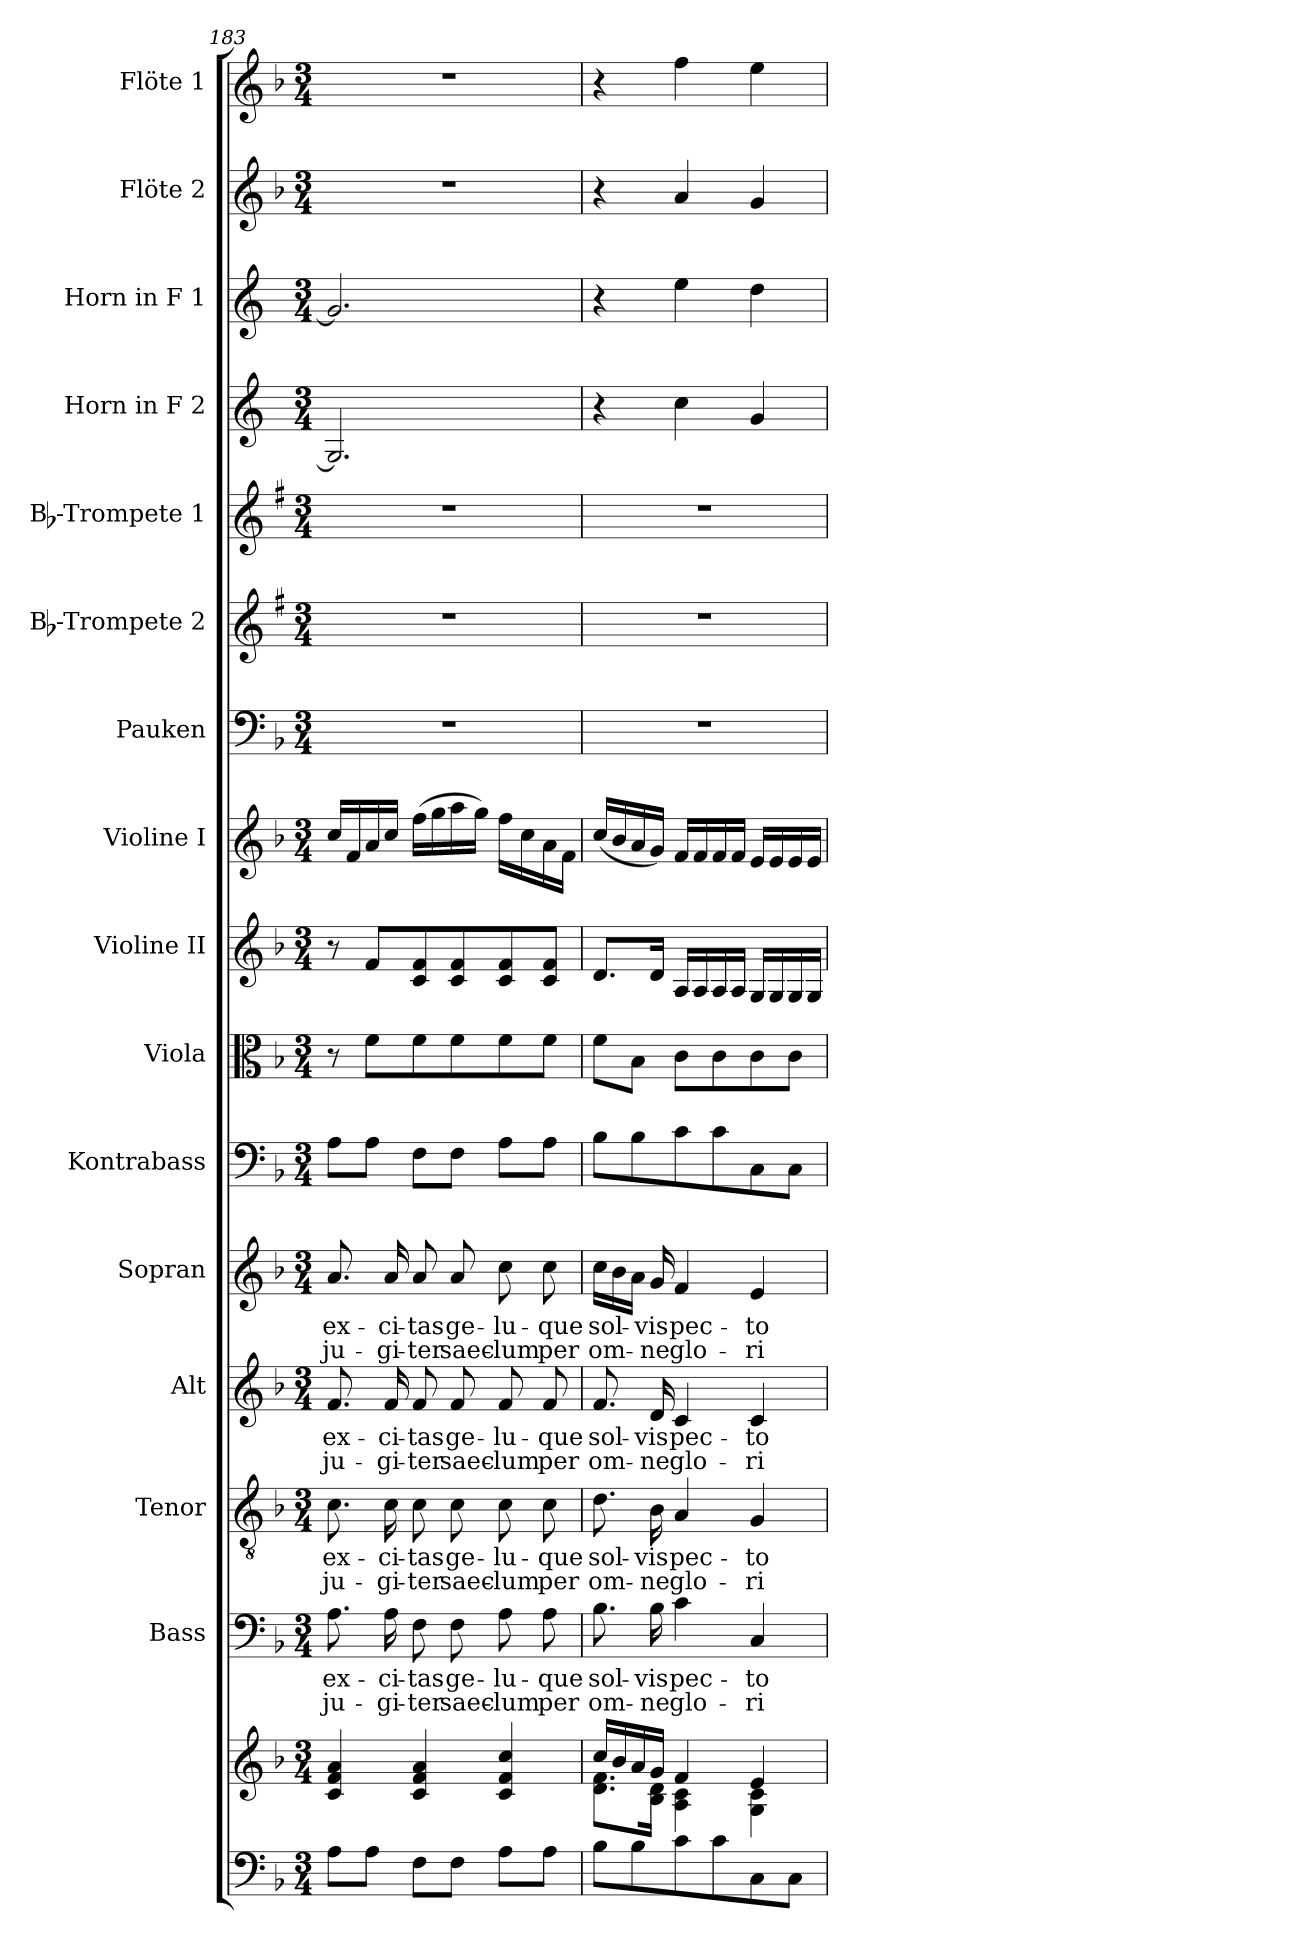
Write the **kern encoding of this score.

**kern	**kern	**kern	**text	**text	**kern	**text	**text	**kern	**text	**text	**kern	**text	**text	**kern	**kern	**kern	**kern	**kern	**kern	**kern	**kern	**kern	**kern	**kern
*part16	*part16	*part15	*part15	*part15	*part14	*part14	*part14	*part13	*part13	*part13	*part12	*part12	*part12	*part11	*part10	*part9	*part8	*part7	*part6	*part5	*part4	*part3	*part2	*part1
*staff17	*staff16	*staff15	*staff15	*staff15	*staff14	*staff14	*staff14	*staff13	*staff13	*staff13	*staff12	*staff12	*staff12	*staff11	*staff10	*staff9	*staff8	*staff7	*staff6	*staff5	*staff4	*staff3	*staff2	*staff1
*	*	*I"Bass	*	*	*I"Tenor	*	*	*I"Alt	*	*	*I"Sopran	*	*	*I"Kontrabass	*I"Viola	*I"Violine II	*I"Violine I	*I"Pauken	*I"Bb-Trompete 2	*I"Bb-Trompete 1	*I"Horn in F 2	*I"Horn in F 1	*I"Flöte 2	*I"Flöte 1
*	*	*I'B.	*	*	*I'T.	*	*	*I'A.	*	*	*I'S.	*	*	*I'Kb.	*I'Vla.	*I'Vl. II	*I'Vl. I	*I'Pk.	*I'Bb Trp. 2	*I'Bb Trp. 1	*	*	*I'Fl. 2	*I'Fl. 1
*clefF4	*clefG2	*clefF4	*	*	*clefGv2	*	*	*clefG2	*	*	*clefG2	*	*	*clefF4	*clefC3	*clefG2	*clefG2	*clefF4	*clefG2	*clefG2	*clefG2	*clefG2	*clefG2	*clefG2
*	*	*	*	*	*	*	*	*	*	*	*	*	*	*ITrd7c12	*	*	*	*	*ITrd1c2	*ITrd1c2	*ITrd4c7	*ITrd4c7	*	*
*k[b-]	*k[b-]	*k[b-]	*	*	*k[b-]	*	*	*k[b-]	*	*	*k[b-]	*	*	*k[b-]	*k[b-]	*k[b-]	*k[b-]	*k[b-]	*k[b-]	*k[b-]	*k[b-]	*k[b-]	*k[b-]	*k[b-]
*F:	*F:	*F:	*	*	*F:	*	*	*F:	*	*	*F:	*	*	*F:	*F:	*F:	*F:	*F:	*F:	*F:	*F:	*F:	*F:	*F:
*M3/4	*M3/4	*M3/4	*	*	*M3/4	*	*	*M3/4	*	*	*M3/4	*	*	*M3/4	*M3/4	*M3/4	*M3/4	*M3/4	*M3/4	*M3/4	*M3/4	*M3/4	*M3/4	*M3/4
=183	=183	=183	=183	=183	=183	=183	=183	=183	=183	=183	=183	=183	=183	=183	=183	=183	=183	=183	=183	=183	=183	=183	=183	=183
!	!	!	!LO:LY:b	!LO:LY:b	!	!LO:LY:b	!LO:LY:b	!	!LO:LY:b	!LO:LY:b	!	!LO:LY:b	!LO:LY:b	!	!	!	!	!	!	!	!	!	!	!
8A\L	4c/ 4f/ 4a/	8.A\	ex-	ju-	8.c\	ex-	ju-	8.f/	ex-	ju-	8.a/	ex-	ju-	8AA\L	8r	8r	16cc/LL	2.r	2.r	2.r	2.C/]	2.c/]	2.r	2.r
.	.	.	.	.	.	.	.	.	.	.	.	.	.	.	.	.	16f/	.	.	.	.	.	.	.
8A\J	.	.	.	.	.	.	.	.	.	.	.	.	.	8AA\J	8f\L	8f/L	16a/	.	.	.	.	.	.	.
!	!	!	!LO:LY:b	!LO:LY:b	!	!LO:LY:b	!LO:LY:b	!	!LO:LY:b	!LO:LY:b	!	!LO:LY:b	!LO:LY:b	!	!	!	!	!	!	!	!	!	!	!
.	.	16A\	-ci-	-gi-	16c\	-ci-	-gi-	16f/	-ci-	-gi-	16a/	-ci-	-gi-	.	.	.	16cc/JJ	.	.	.	.	.	.	.
!	!	!	!LO:LY:b	!LO:LY:b	!	!LO:LY:b	!LO:LY:b	!	!LO:LY:b	!LO:LY:b	!	!LO:LY:b	!LO:LY:b	!	!	!	!	!	!	!	!	!	!	!
8F\L	4c/ 4f/ 4a/	8F\	-tas	-ter	8c\	-tas	-ter	8f/	-tas	-ter	8a/	-tas	-ter	8FF\L	8f\	8c/ 8f/	(>16ff\LL	.	.	.	.	.	.	.
.	.	.	.	.	.	.	.	.	.	.	.	.	.	.	.	.	16gg\	.	.	.	.	.	.	.
!	!	!	!LO:LY:b	!LO:LY:b	!	!LO:LY:b	!LO:LY:b	!	!LO:LY:b	!LO:LY:b	!	!LO:LY:b	!LO:LY:b	!	!	!	!	!	!	!	!	!	!	!
8F\J	.	8F\	ge-	saec-	8c\	ge-	saec-	8f/	ge-	saec-	8a/	ge-	saec-	8FF\J	8f\	8c/ 8f/	16aa\	.	.	.	.	.	.	.
.	.	.	.	.	.	.	.	.	.	.	.	.	.	.	.	.	16gg\JJ)	.	.	.	.	.	.	.
!	!	!	!LO:LY:b	!LO:LY:b	!	!LO:LY:b	!LO:LY:b	!	!LO:LY:b	!LO:LY:b	!	!LO:LY:b	!LO:LY:b	!	!	!	!	!	!	!	!	!	!	!
8A\L	4c/ 4f/ 4cc/	8A\	-lu-	-lum	8c\	-lu-	-lum	8f/	-lu-	-lum	8cc\	-lu-	-lum	8AA\L	8f\	8c/ 8f/	16ff\LL	.	.	.	.	.	.	.
.	.	.	.	.	.	.	.	.	.	.	.	.	.	.	.	.	16cc\	.	.	.	.	.	.	.
!	!	!	!LO:LY:b	!LO:LY:b	!	!LO:LY:b	!LO:LY:b	!	!LO:LY:b	!LO:LY:b	!	!LO:LY:b	!LO:LY:b	!	!	!	!	!	!	!	!	!	!	!
8A\J	.	8A\	-que	per	8c\	-que	per	8f/	-que	per	8cc\	-que	per	8AA\J	8f\J	8c/ 8f/J	16a\	.	.	.	.	.	.	.
.	.	.	.	.	.	.	.	.	.	.	.	.	.	.	.	.	16f\JJ	.	.	.	.	.	.	.
!!LO:PB:g=z
=184	=184	=184	=184	=184	=184	=184	=184	=184	=184	=184	=184	=184	=184	=184	=184	=184	=184	=184	=184	=184	=184	=184	=184	=184
*	*^	*	*	*	*	*	*	*	*	*	*	*	*	*	*	*	*	*	*	*	*	*	*	*
!	!	!	!	!LO:LY:b	!LO:LY:b	!	!LO:LY:b	!LO:LY:b	!	!LO:LY:b	!LO:LY:b	!	!LO:LY:b	!LO:LY:b	!	!	!	!	!	!	!	!	!	!	!
8B-\L	16cc/LL	8.d\ 8.f\L	8.B-\	sol-	om-	8.d\	sol-	om-	8.f/	sol-	om-	16cc\LL	sol-	om-	8BB-\L	8f\L	8.d/L	(<16cc/LL	2.r	2.r	2.r	4r	4r	4r	4r
.	16b-/	.	.	.	.	.	.	.	.	.	.	16b-\	.	.	.	.	.	16b-/	.	.	.	.	.	.	.
8B-\	16a/	.	.	.	.	.	.	.	.	.	.	16a\JJ	.	.	8BB-\	8B-\J	.	16a/	.	.	.	.	.	.	.
!	!	!	!	!LO:LY:b	!LO:LY:b	!	!LO:LY:b	!LO:LY:b	!	!LO:LY:b	!LO:LY:b	!	!LO:LY:b	!LO:LY:b	!	!	!	!	!	!	!	!	!	!	!
.	16g/JJ	16B-\ 16d\Jk	16B-\	-vis	-ne	16B-\	-vis	-ne	16d/	-vis	-ne	16g/	-vis	-ne	.	.	16d/Jk	16g/JJ)	.	.	.	.	.	.	.
!	!	!	!	!LO:LY:b	!LO:LY:b	!	!LO:LY:b	!LO:LY:b	!	!LO:LY:b	!LO:LY:b	!	!LO:LY:b	!LO:LY:b	!	!	!	!	!	!	!	!	!	!	!
8c\	4f/	4A\ 4c\	4c\	pec-	glo-	4A/	pec-	glo-	4c/	pec-	glo-	4f/	pec-	glo-	8C\	8c\L	16A/LL	16f/LL	.	.	.	4f\	4a\	4a/	4ff\
.	.	.	.	.	.	.	.	.	.	.	.	.	.	.	.	.	16A/	16f/	.	.	.	.	.	.	.
8c\	.	.	.	.	.	.	.	.	.	.	.	.	.	.	8C\	8c\	16A/	16f/	.	.	.	.	.	.	.
.	.	.	.	.	.	.	.	.	.	.	.	.	.	.	.	.	16A/JJ	16f/JJ	.	.	.	.	.	.	.
!	!	!	!	!LO:LY:b	!LO:LY:b	!	!LO:LY:b	!LO:LY:b	!	!LO:LY:b	!LO:LY:b	!	!LO:LY:b	!LO:LY:b	!	!	!	!	!	!	!	!	!	!	!
8C\	4e/	4G\ 4c\	4C/	-to-	-ri-	4G/	-to-	-ri-	4c/	-to-	-ri-	4e/	-to-	-ri-	8CC\	8c\	16G/LL	16e/LL	.	.	.	4c/	4g\	4g/	4ee\
.	.	.	.	.	.	.	.	.	.	.	.	.	.	.	.	.	16G/	16e/	.	.	.	.	.	.	.
8C\J	.	.	.	.	.	.	.	.	.	.	.	.	.	.	8CC\J	8c\J	16G/	16e/	.	.	.	.	.	.	.
.	.	.	.	.	.	.	.	.	.	.	.	.	.	.	.	.	16G/JJ	16e/JJ	.	.	.	.	.	.	.
*	*v	*v	*	*	*	*	*	*	*	*	*	*	*	*	*	*	*	*	*	*	*	*	*	*	*
=	=	=	=	=	=	=	=	=	=	=	=	=	=	=	=	=	=	=	=	=	=	=	=	=
*-	*-	*-	*-	*-	*-	*-	*-	*-	*-	*-	*-	*-	*-	*-	*-	*-	*-	*-	*-	*-	*-	*-	*-	*-
